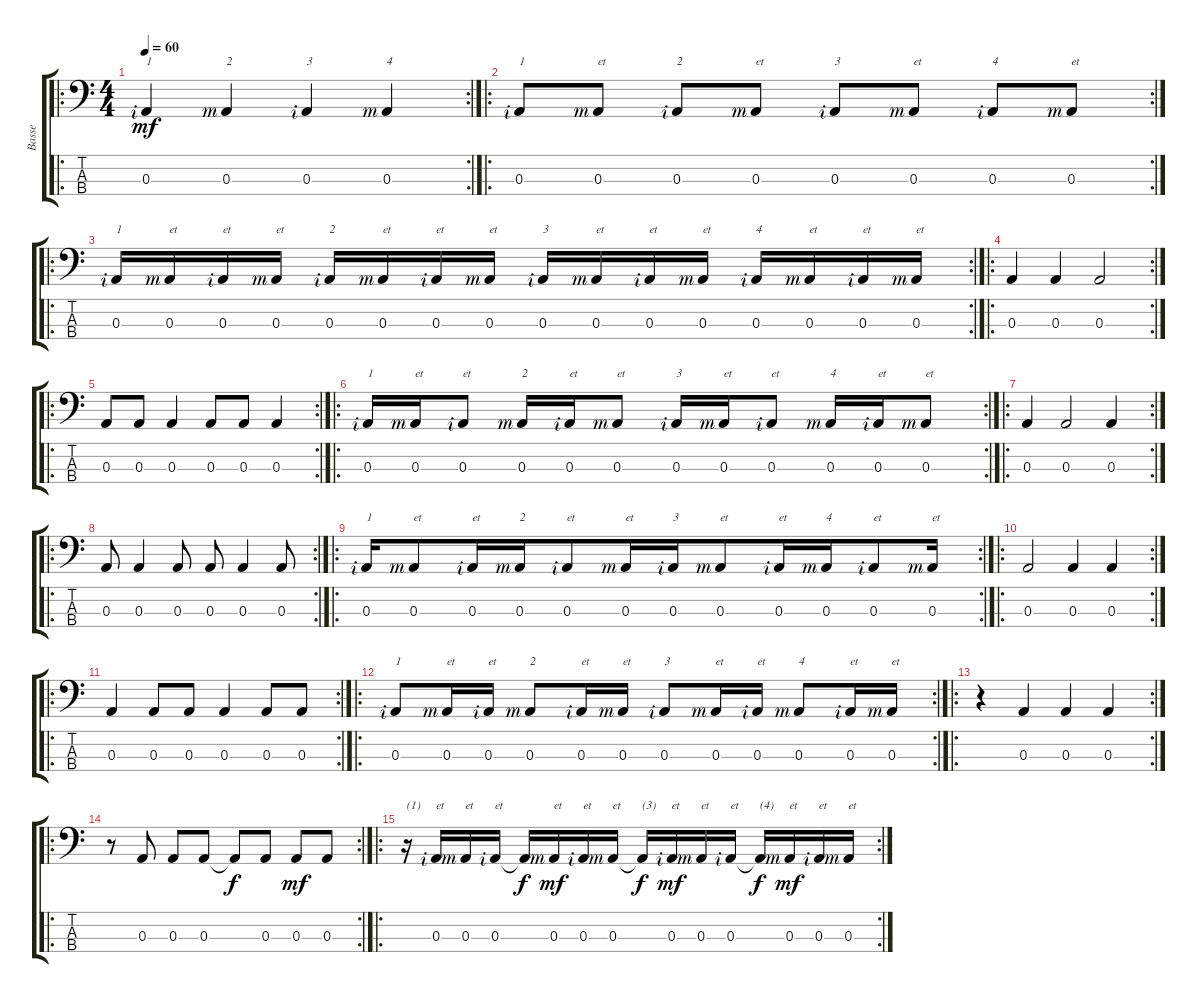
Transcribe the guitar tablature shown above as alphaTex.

\track ("Basse" "Basse") {instrument electricbassfinger}
\staff {score tabs}
\tuning (G2 D2 A1 E1) {hide}
\ro
\rc 2
\ts (4 4)
\tempo 60
\clef f4
\ks c
0.3{rf 2}.4{txt "1" dy mf instrument electricbassfinger} 0.3{rf 3}.4{txt "2"} 0.3{rf 2}.4{txt "3"} 0.3{rf 3}.4{txt "4"} |
\ro
\rc 2
0.3{rf 2}.8{txt "1"} 0.3{rf 3}.8{txt "et"} 0.3{rf 2}.8{txt "2"} 0.3{rf 3}.8{txt "et"} 0.3{rf 2}.8{txt "3"} 0.3{rf 3}.8{txt "et"} 0.3{rf 2}.8{txt "4"} 0.3{rf 3}.8{txt "et"} |
\ro
\rc 2
0.3{rf 2}.16{txt "1"} 0.3{rf 3}.16{txt "et"} 0.3{rf 2}.16{txt "et"} 0.3{rf 3}.16{txt "et"} 0.3{rf 2}.16{txt "2"} 0.3{rf 3}.16{txt "et"} 0.3{rf 2}.16{txt "et"} 0.3{rf 3}.16{txt "et"} 0.3{rf 2}.16{txt "3"} 0.3{rf 3}.16{txt "et"} 0.3{rf 2}.16{txt "et"} 0.3{rf 3}.16{txt "et"} 0.3{rf 2}.16{txt "4"} 0.3{rf 3}.16{txt "et"} 0.3{rf 2}.16{txt "et"} 0.3{rf 3}.16{txt "et"} |
\ro
\rc 2
0.3.4 0.3.4 0.3.2 |
\ro
\rc 2
0.3.8 0.3.8 0.3.4 0.3.8 0.3.8 0.3.4 |
\ro
\rc 2
0.3{rf 2}.16{txt "1"} 0.3{rf 3}.16{txt "et"} 0.3{rf 2}.8{txt "et"} 0.3{rf 3}.16{txt "2"} 0.3{rf 2}.16{txt "et"} 0.3{rf 3}.8{txt "et"} 0.3{rf 2}.16{txt "3"} 0.3{rf 3}.16{txt "et"} 0.3{rf 2}.8{txt "et"} 0.3{rf 3}.16{txt "4"} 0.3{rf 2}.16{txt "et"} 0.3{rf 3}.8{txt "et"} |
\ro
\rc 2
0.3.4 0.3.2 0.3.4 |
\ro
\rc 2
0.3.8 0.3.4 0.3.8 0.3.8 0.3.4 0.3.8 |
\ro
\rc 2
0.3{rf 2}.16{txt "1"} 0.3{rf 3}.8{txt "et"} 0.3{rf 2}.16{txt "et" beam merge} 0.3{rf 3}.16{txt "2"} 0.3{rf 2}.8{txt "et"} 0.3{rf 3}.16{txt "et" beam merge} 0.3{rf 2}.16{txt "3"} 0.3{rf 3}.8{txt "et"} 0.3{rf 2}.16{txt "et" beam merge} 0.3{rf 3}.16{txt "4"} 0.3{rf 2}.8{txt "et"} 0.3{rf 3}.16{txt "et"} |
\ro
\rc 2
0.3.2 0.3.4 0.3.4 |
\ro
\rc 2
0.3.4 0.3.8 0.3.8 0.3.4 0.3.8 0.3.8 |
\ro
\rc 2
0.3{rf 2}.8{txt "1" beam Up} 0.3{rf 3}.16{txt "et" beam Up beam merge} 0.3{rf 2}.16{txt "et" beam Up} 0.3{rf 3}.8{txt "2"} 0.3{rf 2}.16{txt "et"} 0.3{rf 3}.16{txt "et"} 0.3{rf 2}.8{txt "3"} 0.3{rf 3}.16{txt "et"} 0.3{rf 2}.16{txt "et"} 0.3{rf 3}.8{txt "4"} 0.3{rf 2}.16{txt "et"} 0.3{rf 3}.16{txt "et"} |
\ro
\rc 2
r.4 0.3.4 0.3.4 0.3.4 |
\ro
\rc 2
r.8 0.3.8 0.3.8 0.3.8 0.3{t}.8{dy f} 0.3.8 0.3.8{dy mf} 0.3.8 |
\ro
\rc 2
r.16{txt "(1)"} 0.3{rf 2}.16{txt "et"} 0.3{rf 3}.16{txt "et"} 0.3{rf 2}.16{txt "et"} 0.3{t}.16{dy f} 0.3{rf 3}.16{txt "et" dy mf} 0.3{rf 2}.16{txt "et"} 0.3{rf 3}.16{txt "et"} 0.3{t}.16{txt "(3)" dy f} 0.3{rf 2}.16{txt "et" dy mf} 0.3{rf 3}.16{txt "et"} 0.3{rf 2}.16{txt "et"} 0.3{t}.16{txt "(4)" dy f} 0.3{rf 3}.16{txt "et" dy mf} 0.3{rf 2}.16{txt "et"} 0.3{rf 3}.16{txt "et"}
